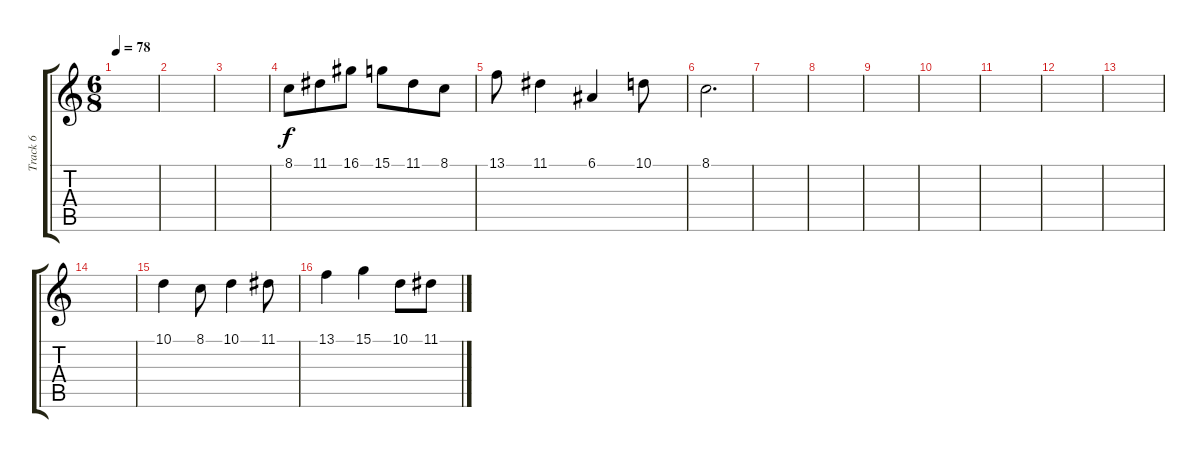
\track ("Track 6" "Track 6") {instrument electricgrandpiano}
\staff {score tabs}
\tuning (E4 B3 G3 D3 A2 E2) {hide}
\ts (6 8)
\tempo 78
\clef g2
\ks c
|
|
|
8.1.8 11.1.8 16.1.8 15.1.8 11.1.8 8.1.8 |
13.1.8 11.1.4 6.1.4 10.1.8 |
8.1.2{d} |
|
|
|
|
|
|
|
|
10.1.4 8.1.8 10.1.4 11.1.8 |
13.1.4 15.1.4 10.1.8 11.1.8
